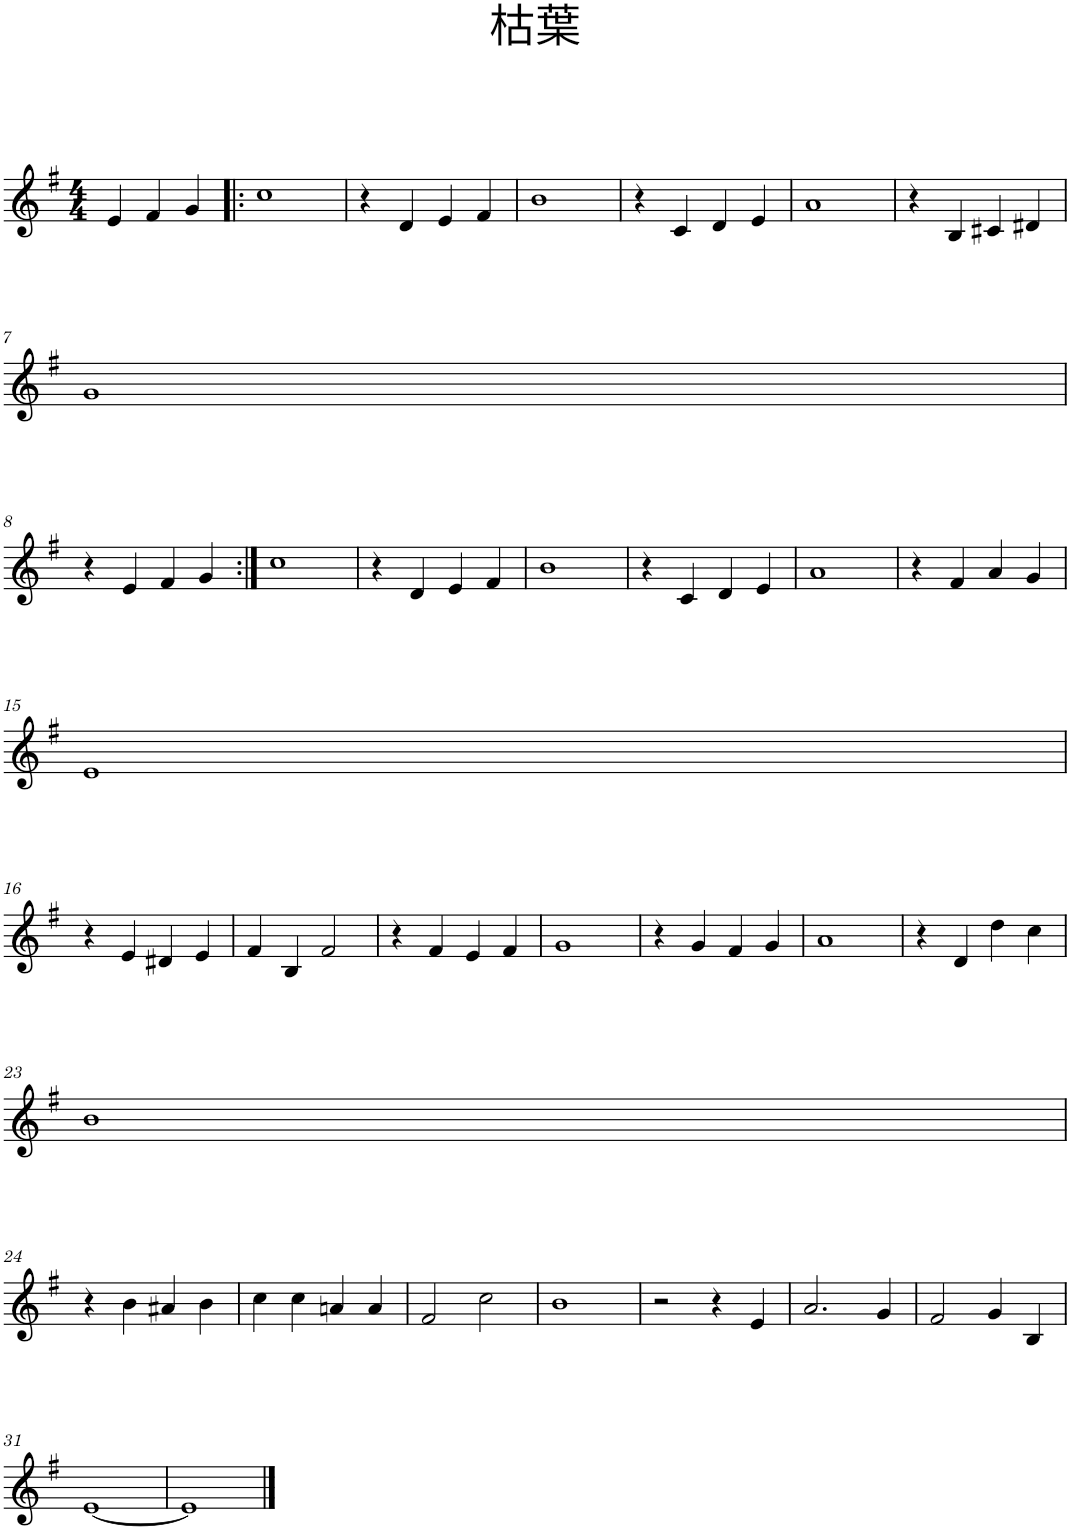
**kern
*part1
*staff1
*I"Piano
*I'Pno.
*clefG2
*k[f#]
*M4/4
=
4e/
4f#/
4g/
=1!|:
1cc
=2
4r
4d/
4e/
4f#/
=3
1b
=4
4r
4c/
4d/
4e/
=5
1a
=6
4r
4B/
4c#X/
4d#X/
!!LO:LB:g=z
=7
1g
!!LO:LB:g=z
=8
4r
4e/
4f#/
4g/
=9:|!
1cc
=10
4r
4d/
4e/
4f#/
=11
1b
=12
4r
4c/
4d/
4e/
=13
1a
=14
4r
4f#/
4a/
4g/
!!LO:LB:g=z
=15
1e
!!LO:LB:g=z
=16
4r
4e/
4d#X/
4e/
=17
4f#/
4B/
2f#/
=18
4r
4f#/
4e/
4f#/
=19
1g
=20
4r
4g/
4f#/
4g/
=21
1a
=22
4r
4d/
4dd\
4cc\
!!LO:LB:g=z
=23
1b
!!LO:LB:g=z
=24
4r
4b\
4a#X/
4b\
=25
4cc\
4cc\
4an/
4a/
=26
2f#/
2cc\
=27
1b
=28
2r
4r
4e/
=29
2.a/
4g/
=30
2f#/
4g/
4B/
!!LO:LB:g=z
=31
[<1e
=32
1e]
==
*-
